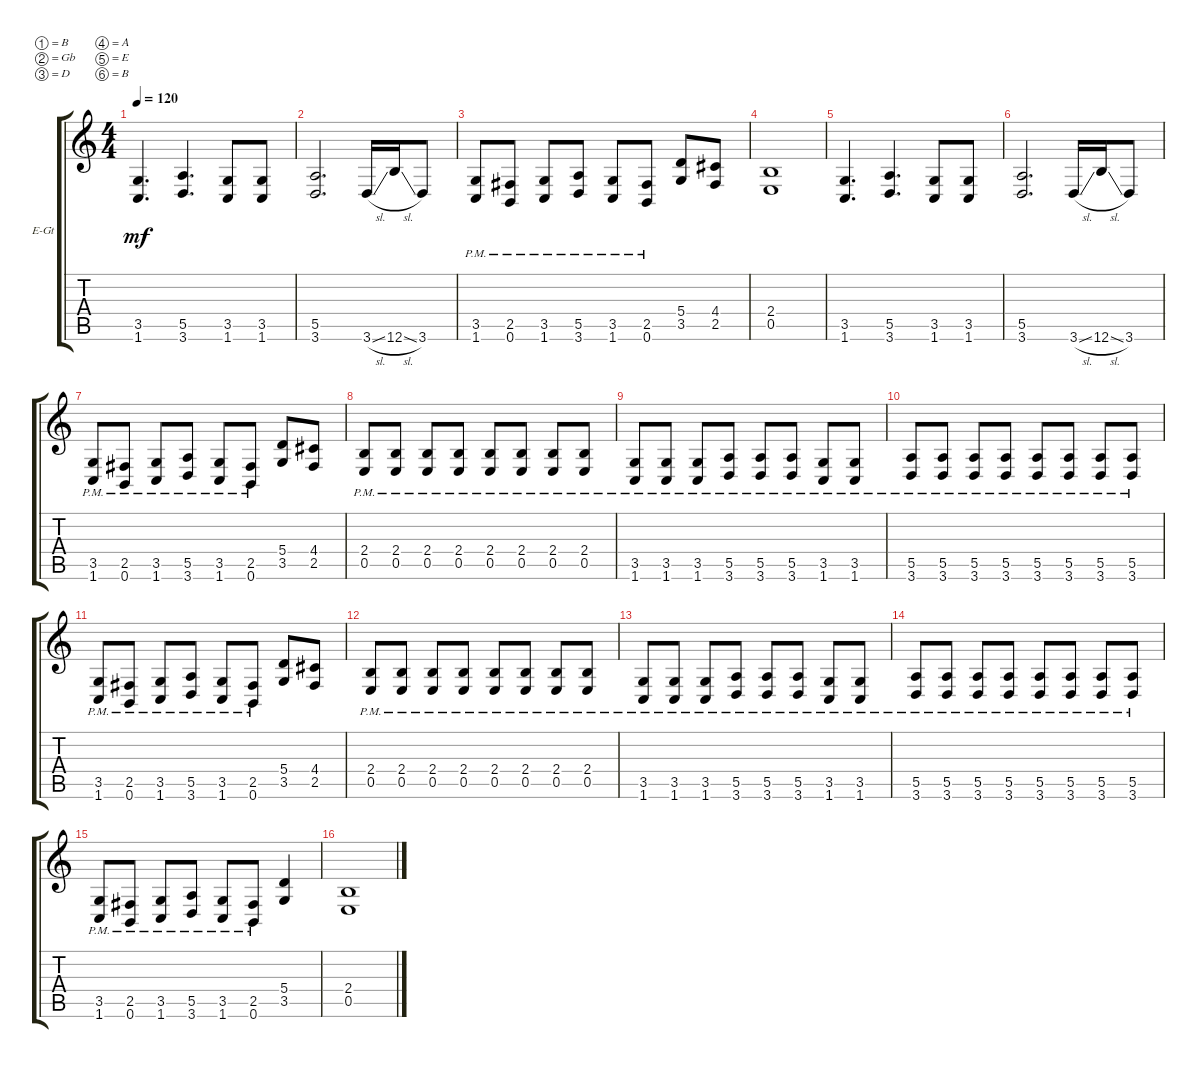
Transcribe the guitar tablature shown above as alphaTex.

\bracketExtendMode groupsimilarinstruments
\firstSystemTrackNameOrientation horizontal
\otherSystemsTrackNameOrientation horizontal
\track ("Guitar 1" "E-Gt") {instrument distortionguitar}
\staff {score tabs}
\tuning (B3 Gb3 D3 A2 E2 B1)
\ts (4 4)
\tempo 120
\clef g2
\ks c
(1.6 3.5).4{d dy mf} (3.6 5.5).4{d} (1.6 3.5).8 (1.6 3.5).8 |
(5.5 3.6).2{d} 3.6{sl}.16 12.6{sl}.16 3.6.8 |
(1.6{pm} 3.5{pm}).8 (0.6{pm} 2.5{pm}).8 (1.6{pm} 3.5{pm}).8 (3.6{pm} 5.5{pm}).8 (1.6{pm} 3.5{pm}).8 (0.6{pm} 2.5{pm}).8 (3.5 5.4).8 (2.5 4.4).8 |
(0.5 2.4).1 |
(1.6 3.5).4{d} (3.6 5.5).4{d} (1.6 3.5).8 (1.6 3.5).8 |
(5.5 3.6).2{d} 3.6{sl}.16 12.6{sl}.16 3.6.8 |
(1.6{pm} 3.5{pm}).8 (0.6{pm} 2.5{pm}).8 (1.6{pm} 3.5{pm}).8 (3.6{pm} 5.5{pm}).8 (1.6{pm} 3.5{pm}).8 (0.6{pm} 2.5{pm}).8 (3.5 5.4).8 (2.5 4.4).8 |
(0.5{pm} 2.4{pm}).8 (0.5{pm} 2.4{pm}).8 (0.5{pm} 2.4{pm}).8 (0.5{pm} 2.4{pm}).8 (0.5{pm} 2.4{pm}).8 (0.5{pm} 2.4{pm}).8 (0.5{pm} 2.4{pm}).8 (0.5{pm} 2.4{pm}).8 |
(1.6{pm} 3.5{pm}).8 (1.6{pm} 3.5{pm}).8 (1.6{pm} 3.5{pm}).8 (3.6{pm} 5.5{pm}).8 (3.6{pm} 5.5{pm}).8 (3.6{pm} 5.5{pm}).8 (1.6{pm} 3.5{pm}).8 (1.6{pm} 3.5{pm}).8 |
(3.6{pm} 5.5{pm}).8 (3.6{pm} 5.5{pm}).8 (3.6{pm} 5.5{pm}).8 (3.6{pm} 5.5{pm}).8 (3.6{pm} 5.5{pm}).8 (3.6{pm} 5.5{pm}).8 (3.6{pm} 5.5{pm}).8 (3.6{pm} 5.5{pm}).8 |
(1.6{pm} 3.5{pm}).8 (0.6{pm} 2.5{pm}).8 (1.6{pm} 3.5{pm}).8 (3.6{pm} 5.5{pm}).8 (1.6{pm} 3.5{pm}).8 (0.6{pm} 2.5{pm}).8 (3.5 5.4).8 (2.5 4.4).8 |
(0.5{pm} 2.4{pm}).8 (0.5{pm} 2.4{pm}).8 (0.5{pm} 2.4{pm}).8 (0.5{pm} 2.4{pm}).8 (0.5{pm} 2.4{pm}).8 (0.5{pm} 2.4{pm}).8 (0.5{pm} 2.4{pm}).8 (0.5{pm} 2.4{pm}).8 |
(1.6{pm} 3.5{pm}).8 (1.6{pm} 3.5{pm}).8 (1.6{pm} 3.5{pm}).8 (3.6{pm} 5.5{pm}).8 (3.6{pm} 5.5{pm}).8 (3.6{pm} 5.5{pm}).8 (1.6{pm} 3.5{pm}).8 (1.6{pm} 3.5{pm}).8 |
(3.6{pm} 5.5{pm}).8 (3.6{pm} 5.5{pm}).8 (3.6{pm} 5.5{pm}).8 (3.6{pm} 5.5{pm}).8 (3.6{pm} 5.5{pm}).8 (3.6{pm} 5.5{pm}).8 (3.6{pm} 5.5{pm}).8 (3.6{pm} 5.5{pm}).8 |
(1.6{pm} 3.5{pm}).8 (0.6{pm} 2.5{pm}).8 (1.6{pm} 3.5{pm}).8 (3.6{pm} 5.5{pm}).8 (1.6{pm} 3.5{pm}).8 (0.6{pm} 2.5{pm}).8 (3.5 5.4).4 |
(0.5 2.4).1
